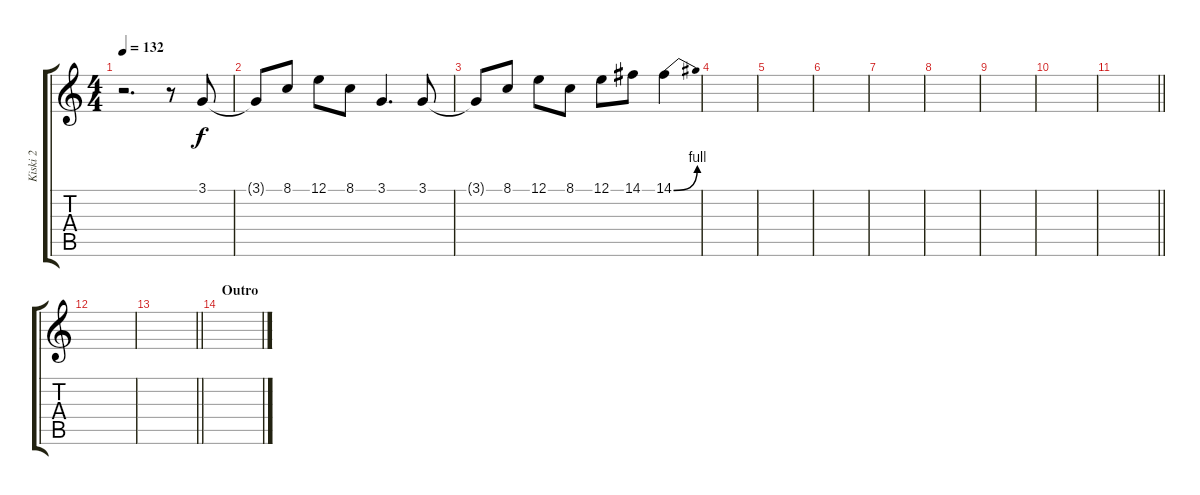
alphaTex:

\track ("Kiski 2" "Kiski 2") {instrument lead2sawtooth}
\staff {score tabs}
\tuning (E4 B3 G3 D3 A2 E2) {hide}
\ts (4 4)
\tempo 132
\clef g2
\ks c
r.2{d dy f} r.8 3.1.8 |
3.1{t}.8 8.1.8 12.1.8 8.1.8 3.1.4{d} 3.1.8 |
3.1{t}.8 8.1.8 12.1.8 8.1.8 12.1.8 14.1.8 14.1{be (bend 0 0 60 4)}.4 |
|
|
|
|
|
|
|
\barLineRight lightlight
|
|
\barLineRight lightlight
|
\section ("" "Outro")
